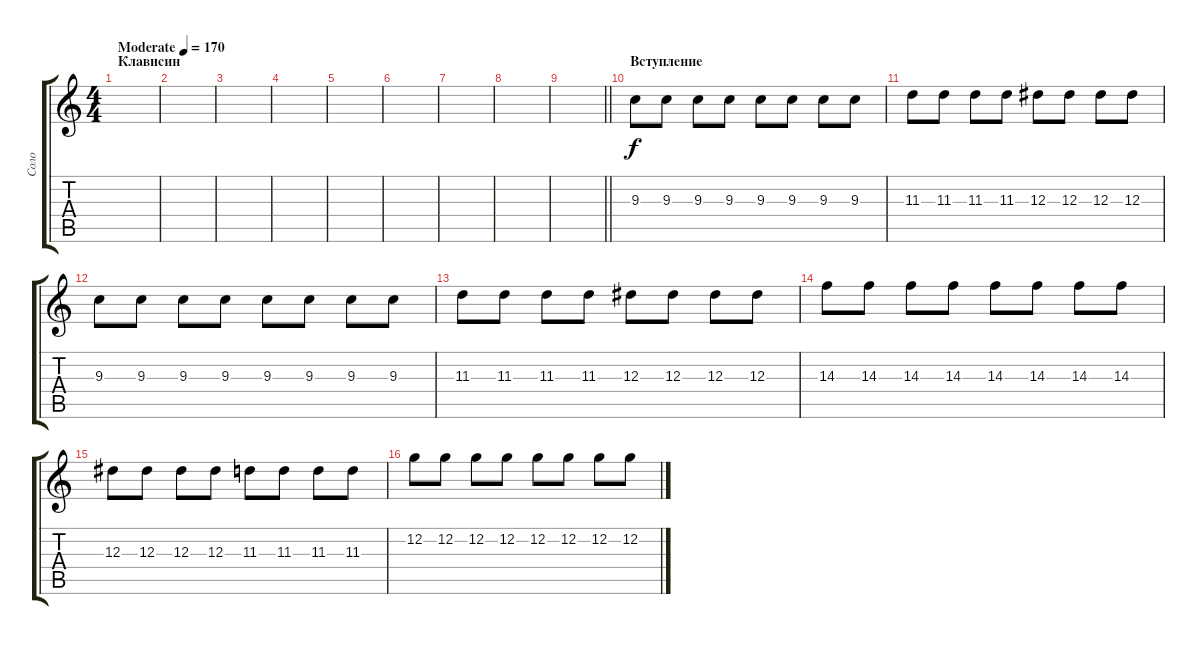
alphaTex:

\track ("Соло" "Соло") {instrument distortionguitar}
\staff {score tabs}
\tuning (C4 G3 Eb3 Bb2 F2 C2) {hide}
\ts (4 4)
\section ("" "Клависин")
\tempo (170 "Moderate")
\clef g2
\ks c
|
|
|
|
|
|
|
|
\barLineRight lightlight
|
\section ("" "Вступление")
9.3.8{instrument distortionguitar} 9.3.8 9.3.8 9.3.8 9.3.8 9.3.8 9.3.8 9.3.8 |
11.3.8 11.3.8 11.3.8 11.3.8 12.3.8 12.3.8 12.3.8 12.3.8 |
9.3.8 9.3.8 9.3.8 9.3.8 9.3.8 9.3.8 9.3.8 9.3.8 |
11.3.8 11.3.8 11.3.8 11.3.8 12.3.8 12.3.8 12.3.8 12.3.8 |
14.3.8 14.3.8 14.3.8 14.3.8 14.3.8 14.3.8 14.3.8 14.3.8 |
12.3.8 12.3.8 12.3.8 12.3.8 11.3.8 11.3.8 11.3.8 11.3.8 |
12.2.8 12.2.8 12.2.8 12.2.8 12.2.8 12.2.8 12.2.8 12.2.8
